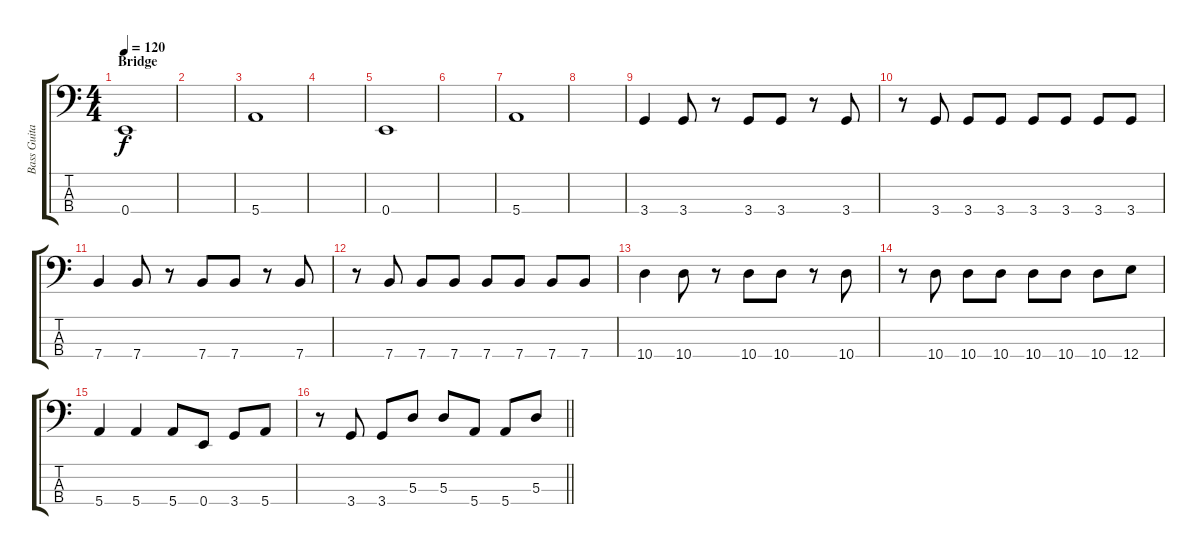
\track ("Bass Guitar" "Bass Guita") {instrument electricbasspick}
\staff {score tabs}
\tuning (G2 D2 A1 E1) {hide}
\ts (4 4)
\section ("" "Bridge")
\tempo 120
\clef f4
\ks c
0.4.1{dy f} |
|
5.4.1 |
|
0.4.1 |
|
5.4.1 |
|
3.4.4 3.4.8 r.8 3.4.8 3.4.8 r.8 3.4.8 |
r.8 3.4.8 3.4.8 3.4.8 3.4.8 3.4.8 3.4.8 3.4.8 |
7.4.4 7.4.8 r.8 7.4.8 7.4.8 r.8 7.4.8 |
r.8 7.4.8 7.4.8 7.4.8 7.4.8 7.4.8 7.4.8 7.4.8 |
10.4.4 10.4.8 r.8 10.4.8 10.4.8 r.8 10.4.8 |
r.8 10.4.8 10.4.8 10.4.8 10.4.8 10.4.8 10.4.8 12.4.8 |
5.4.4 5.4.4 5.4.8 0.4.8 3.4.8 5.4.8 |
\barLineRight lightlight
r.8 3.4.8 3.4.8 5.3.8 5.3.8 5.4.8 5.4.8 5.3.8
